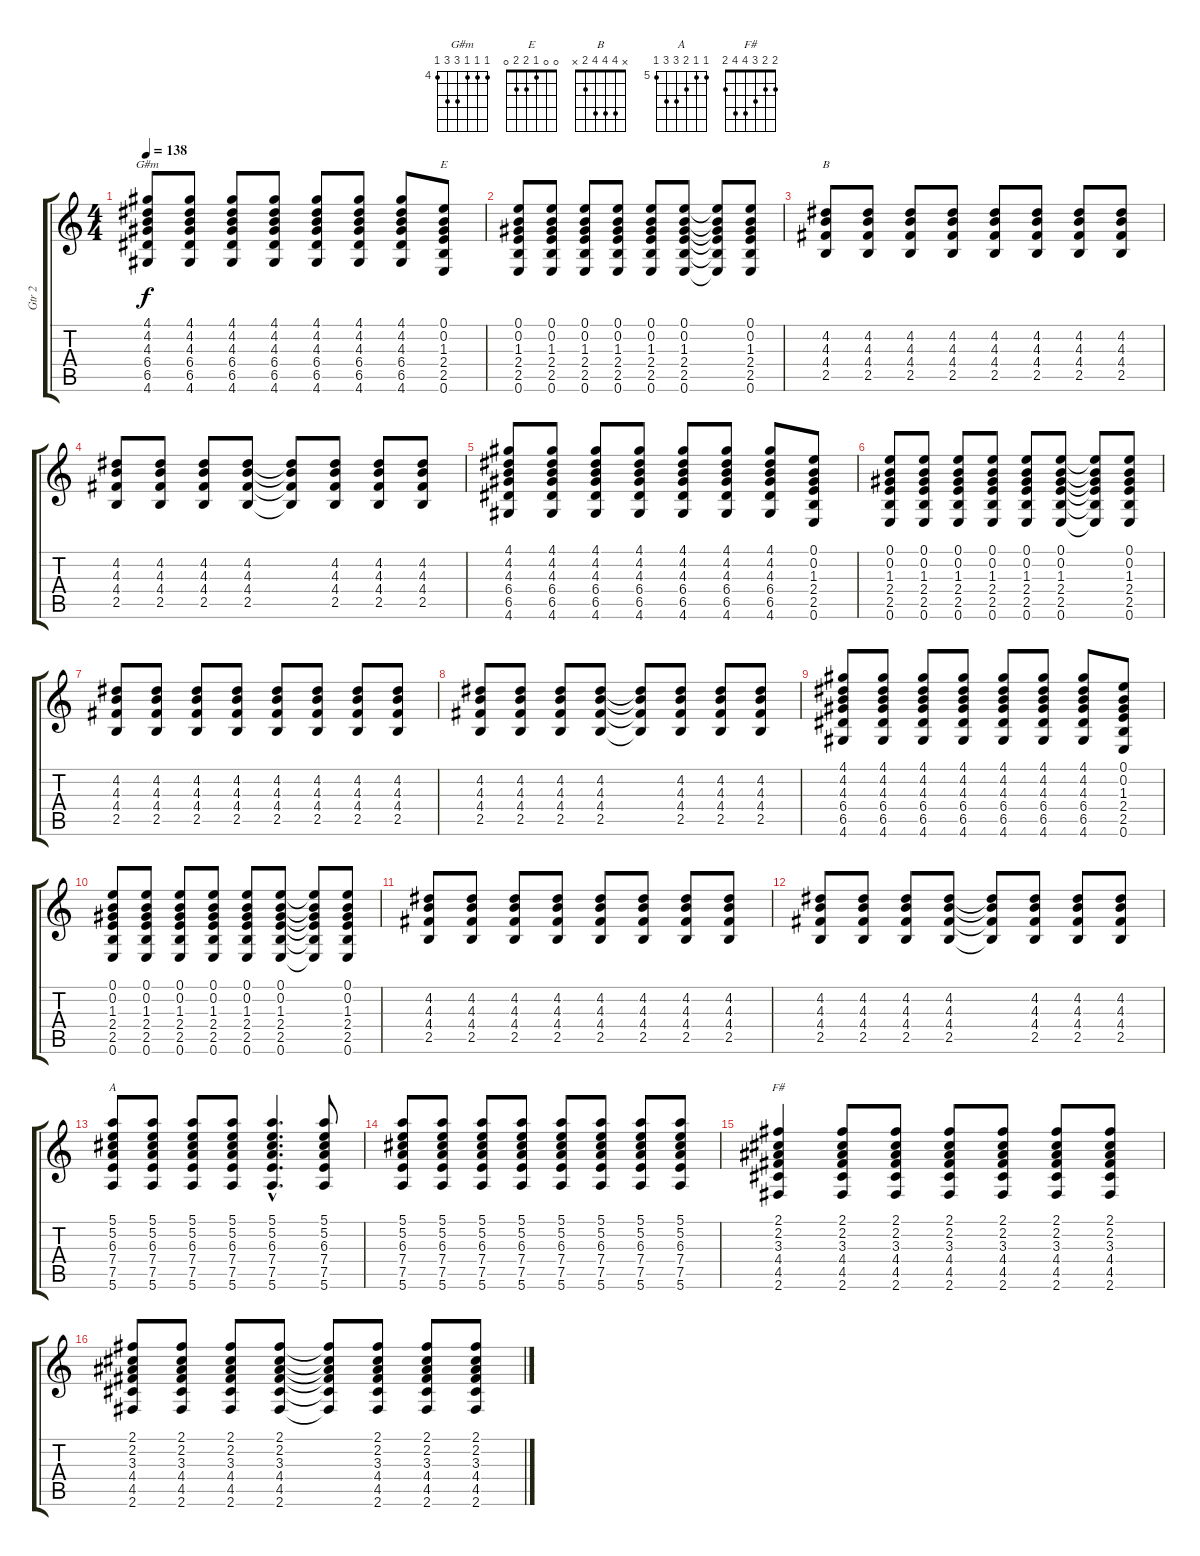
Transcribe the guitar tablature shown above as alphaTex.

\track ("Gtr 2" "Gtr 2") {instrument distortionguitar}
\staff {score tabs}
\tuning (E4 B3 G3 D3 A2 E2) {hide}
\chord ("G#m" 4 4 4 6 6 4) {firstfret 4}
\chord ("E" 0 0 1 2 2 0)
\chord ("B" x 4 4 4 2 x)
\chord ("A" 5 5 6 7 7 5) {firstfret 5}
\chord ("F#" 2 2 3 4 4 2)
\ts (4 4)
\tempo 138
\clef g2
\ks c
(4.1 4.2 4.3 6.4 6.5 4.6).8{ch "G#m" dy f} (4.1 4.2 4.3 6.4 6.5 4.6).8 (4.1 4.2 4.3 6.4 6.5 4.6).8 (4.1 4.2 4.3 6.4 6.5 4.6).8 (4.1 4.2 4.3 6.4 6.5 4.6).8 (4.1 4.2 4.3 6.4 6.5 4.6).8 (4.1 4.2 4.3 6.4 6.5 4.6).8 (0.1 0.2 1.3 2.4 2.5 0.6).8{ch "E"} |
(0.1 0.2 1.3 2.4 2.5 0.6).8 (0.1 0.2 1.3 2.4 2.5 0.6).8 (0.1 0.2 1.3 2.4 2.5 0.6).8 (0.1 0.2 1.3 2.4 2.5 0.6).8 (0.1 0.2 1.3 2.4 2.5 0.6).8 (0.1 0.2 1.3 2.4 2.5 0.6).8 (0.1{t} 0.2{t} 1.3{t} 2.4{t} 2.5{t} 0.6{t}).8 (0.1 0.2 1.3 2.4 2.5 0.6).8 |
(4.2 4.3 4.4 2.5).8{ch "B"} (4.2 4.3 4.4 2.5).8 (4.2 4.3 4.4 2.5).8 (4.2 4.3 4.4 2.5).8 (4.2 4.3 4.4 2.5).8 (4.2 4.3 4.4 2.5).8 (4.2 4.3 4.4 2.5).8 (4.2 4.3 4.4 2.5).8 |
(4.2 4.3 4.4 2.5).8 (4.2 4.3 4.4 2.5).8 (4.2 4.3 4.4 2.5).8 (4.2 4.3 4.4 2.5).8 (4.2{t} 4.3{t} 4.4{t} 2.5{t}).8 (4.2 4.3 4.4 2.5).8 (4.2 4.3 4.4 2.5).8 (4.2 4.3 4.4 2.5).8 |
(4.1 4.2 4.3 6.4 6.5 4.6).8 (4.1 4.2 4.3 6.4 6.5 4.6).8 (4.1 4.2 4.3 6.4 6.5 4.6).8 (4.1 4.2 4.3 6.4 6.5 4.6).8 (4.1 4.2 4.3 6.4 6.5 4.6).8 (4.1 4.2 4.3 6.4 6.5 4.6).8 (4.1 4.2 4.3 6.4 6.5 4.6).8 (0.1 0.2 1.3 2.4 2.5 0.6).8 |
(0.1 0.2 1.3 2.4 2.5 0.6).8 (0.1 0.2 1.3 2.4 2.5 0.6).8 (0.1 0.2 1.3 2.4 2.5 0.6).8 (0.1 0.2 1.3 2.4 2.5 0.6).8 (0.1 0.2 1.3 2.4 2.5 0.6).8 (0.1 0.2 1.3 2.4 2.5 0.6).8 (0.1{t} 0.2{t} 1.3{t} 2.4{t} 2.5{t} 0.6{t}).8 (0.1 0.2 1.3 2.4 2.5 0.6).8 |
(4.2 4.3 4.4 2.5).8 (4.2 4.3 4.4 2.5).8 (4.2 4.3 4.4 2.5).8 (4.2 4.3 4.4 2.5).8 (4.2 4.3 4.4 2.5).8 (4.2 4.3 4.4 2.5).8 (4.2 4.3 4.4 2.5).8 (4.2 4.3 4.4 2.5).8 |
(4.2 4.3 4.4 2.5).8 (4.2 4.3 4.4 2.5).8 (4.2 4.3 4.4 2.5).8 (4.2 4.3 4.4 2.5).8 (4.2{t} 4.3{t} 4.4{t} 2.5{t}).8 (4.2 4.3 4.4 2.5).8 (4.2 4.3 4.4 2.5).8 (4.2 4.3 4.4 2.5).8 |
(4.1 4.2 4.3 6.4 6.5 4.6).8 (4.1 4.2 4.3 6.4 6.5 4.6).8 (4.1 4.2 4.3 6.4 6.5 4.6).8 (4.1 4.2 4.3 6.4 6.5 4.6).8 (4.1 4.2 4.3 6.4 6.5 4.6).8 (4.1 4.2 4.3 6.4 6.5 4.6).8 (4.1 4.2 4.3 6.4 6.5 4.6).8 (0.1 0.2 1.3 2.4 2.5 0.6).8 |
(0.1 0.2 1.3 2.4 2.5 0.6).8 (0.1 0.2 1.3 2.4 2.5 0.6).8 (0.1 0.2 1.3 2.4 2.5 0.6).8 (0.1 0.2 1.3 2.4 2.5 0.6).8 (0.1 0.2 1.3 2.4 2.5 0.6).8 (0.1 0.2 1.3 2.4 2.5 0.6).8 (0.1{t} 0.2{t} 1.3{t} 2.4{t} 2.5{t} 0.6{t}).8 (0.1 0.2 1.3 2.4 2.5 0.6).8 |
(4.2 4.3 4.4 2.5).8 (4.2 4.3 4.4 2.5).8 (4.2 4.3 4.4 2.5).8 (4.2 4.3 4.4 2.5).8 (4.2 4.3 4.4 2.5).8 (4.2 4.3 4.4 2.5).8 (4.2 4.3 4.4 2.5).8 (4.2 4.3 4.4 2.5).8 |
(4.2 4.3 4.4 2.5).8 (4.2 4.3 4.4 2.5).8 (4.2 4.3 4.4 2.5).8 (4.2 4.3 4.4 2.5).8 (4.2{t} 4.3{t} 4.4{t} 2.5{t}).8 (4.2 4.3 4.4 2.5).8 (4.2 4.3 4.4 2.5).8 (4.2 4.3 4.4 2.5).8 |
(5.1 5.2 6.3 7.4 7.5 5.6).8{ch "A"} (5.1 5.2 6.3 7.4 7.5 5.6).8 (5.1 5.2 6.3 7.4 7.5 5.6).8 (5.1 5.2 6.3 7.4 7.5 5.6).8 (5.1{hac} 5.2{hac} 6.3{hac} 7.4{hac} 7.5{hac} 5.6{hac}).4{d} (5.1 5.2 6.3 7.4 7.5 5.6).8 |
(5.1 5.2 6.3 7.4 7.5 5.6).8 (5.1 5.2 6.3 7.4 7.5 5.6).8 (5.1 5.2 6.3 7.4 7.5 5.6).8 (5.1 5.2 6.3 7.4 7.5 5.6).8 (5.1 5.2 6.3 7.4 7.5 5.6).8 (5.1 5.2 6.3 7.4 7.5 5.6).8 (5.1 5.2 6.3 7.4 7.5 5.6).8 (5.1 5.2 6.3 7.4 7.5 5.6).8 |
(2.1 2.2 3.3 4.4 4.5 2.6).4{ch "F#"} (2.1 2.2 3.3 4.4 4.5 2.6).8 (2.1 2.2 3.3 4.4 4.5 2.6).8 (2.1 2.2 3.3 4.4 4.5 2.6).8 (2.1 2.2 3.3 4.4 4.5 2.6).8 (2.1 2.2 3.3 4.4 4.5 2.6).8 (2.1 2.2 3.3 4.4 4.5 2.6).8 |
(2.1 2.2 3.3 4.4 4.5 2.6).8 (2.1 2.2 3.3 4.4 4.5 2.6).8 (2.1 2.2 3.3 4.4 4.5 2.6).8 (2.1 2.2 3.3 4.4 4.5 2.6).8 (2.1{t} 2.2{t} 3.3{t} 4.4{t} 4.5{t} 2.6{t}).8 (2.1 2.2 3.3 4.4 4.5 2.6).8 (2.1 2.2 3.3 4.4 4.5 2.6).8 (2.1 2.2 3.3 4.4 4.5 2.6).8
